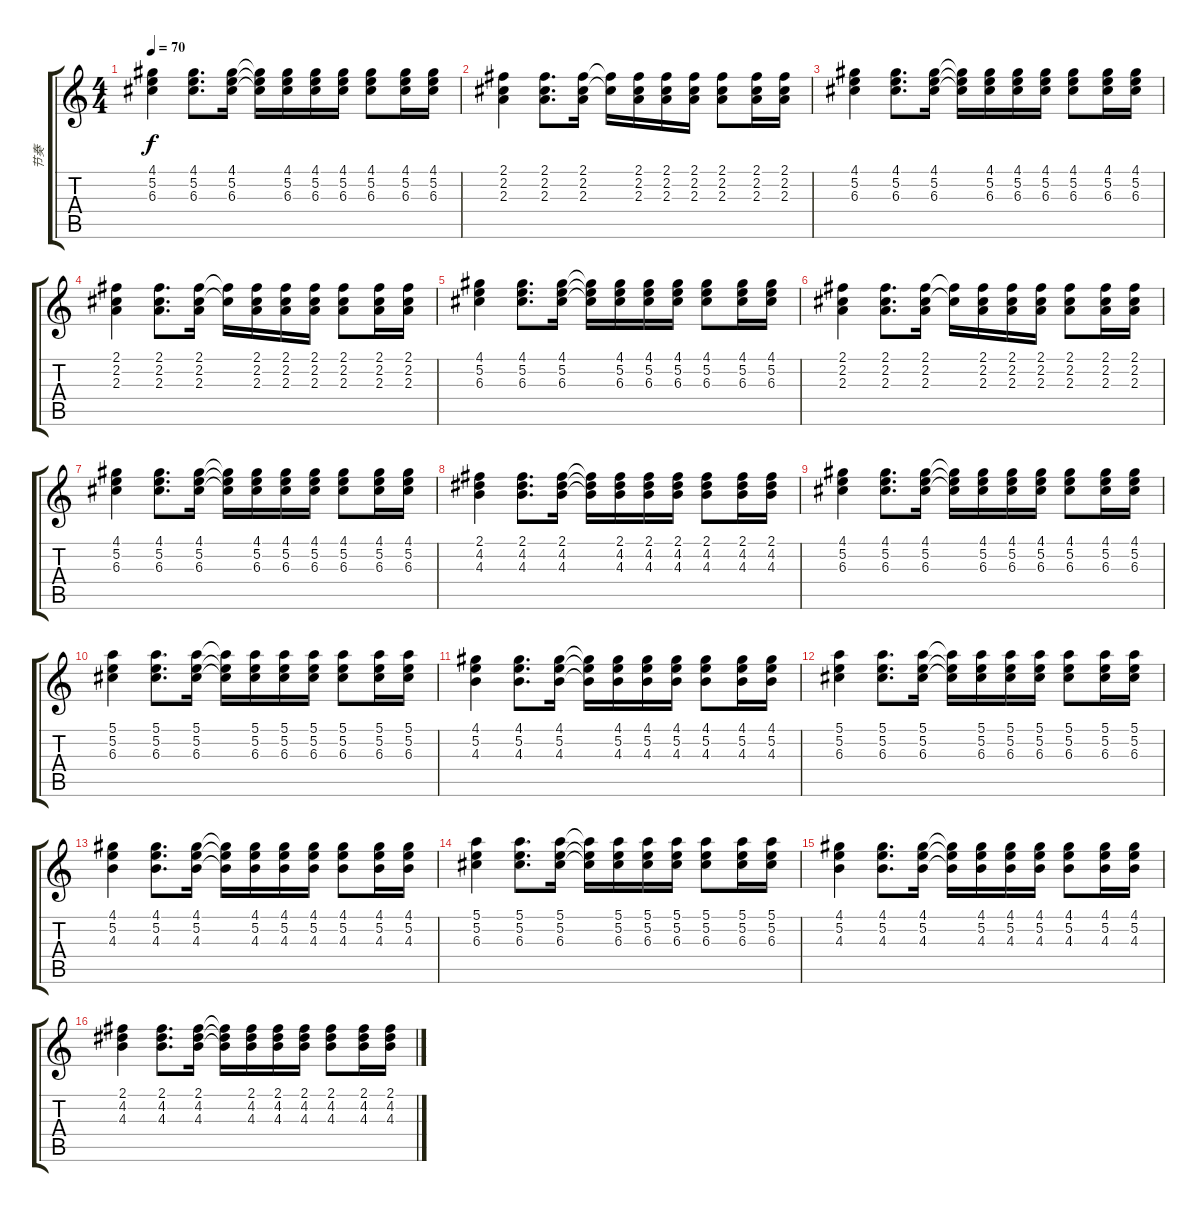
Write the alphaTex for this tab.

\track ("节奏" "节奏") {instrument acousticguitarsteel}
\staff {score tabs}
\tuning (E4 B3 G3 D3 A2 E2) {hide}
\ts (4 4)
\tempo 70
\clef g2
\ks c
(4.1 5.2 6.3).4{dy f volume 10} (4.1 5.2 6.3).8{d volume 8} (4.1 5.2 6.3).16{volume 7} (4.1{t} 5.2{t} 6.3{t}).16 (4.1 5.2 6.3).16{volume 5} (4.1 5.2 6.3).16 (4.1 5.2 6.3).16 (4.1 5.2 6.3).8{volume 9} (4.1 5.2 6.3).16{volume 8} (4.1 5.2 6.3).16 |
(2.1 2.2 2.3).4{volume 10} (2.1 2.2 2.3).8{d volume 8} (2.1 2.2 2.3).16{volume 7} (2.1{t} 2.2{t}).16 (2.1 2.2 2.3).16{volume 5} (2.1 2.2 2.3).16 (2.1 2.2 2.3).16 (2.1 2.2 2.3).8{volume 9} (2.1 2.2 2.3).16{volume 8} (2.1 2.2 2.3).16 |
(4.1 5.2 6.3).4{volume 10} (4.1 5.2 6.3).8{d volume 8} (4.1 5.2 6.3).16{volume 7} (4.1{t} 5.2{t} 6.3{t}).16 (4.1 5.2 6.3).16{volume 5} (4.1 5.2 6.3).16 (4.1 5.2 6.3).16 (4.1 5.2 6.3).8{volume 9} (4.1 5.2 6.3).16{volume 8} (4.1 5.2 6.3).16 |
(2.1 2.2 2.3).4{volume 10} (2.1 2.2 2.3).8{d volume 8} (2.1 2.2 2.3).16{volume 7} (2.1{t} 2.2{t}).16 (2.1 2.2 2.3).16{volume 5} (2.1 2.2 2.3).16 (2.1 2.2 2.3).16 (2.1 2.2 2.3).8{volume 9} (2.1 2.2 2.3).16{volume 8} (2.1 2.2 2.3).16 |
(4.1 5.2 6.3).4{volume 10} (4.1 5.2 6.3).8{d volume 8} (4.1 5.2 6.3).16{volume 7} (4.1{t} 5.2{t} 6.3{t}).16 (4.1 5.2 6.3).16{volume 5} (4.1 5.2 6.3).16 (4.1 5.2 6.3).16 (4.1 5.2 6.3).8{volume 9} (4.1 5.2 6.3).16{volume 8} (4.1 5.2 6.3).16 |
(2.1 2.2 2.3).4{volume 10} (2.1 2.2 2.3).8{d volume 8} (2.1 2.2 2.3).16{volume 7} (2.1{t} 2.2{t}).16 (2.1 2.2 2.3).16{volume 5} (2.1 2.2 2.3).16 (2.1 2.2 2.3).16 (2.1 2.2 2.3).8{volume 9} (2.1 2.2 2.3).16{volume 8} (2.1 2.2 2.3).16 |
(4.1 5.2 6.3).4{volume 10} (4.1 5.2 6.3).8{d volume 8} (4.1 5.2 6.3).16{volume 7} (4.1{t} 5.2{t} 6.3{t}).16 (4.1 5.2 6.3).16{volume 5} (4.1 5.2 6.3).16 (4.1 5.2 6.3).16 (4.1 5.2 6.3).8{volume 9} (4.1 5.2 6.3).16{volume 8} (4.1 5.2 6.3).16 |
(2.1 4.2 4.3).4{volume 10} (2.1 4.2 4.3).8{d volume 8} (2.1 4.2 4.3).16{volume 7} (2.1{t} 4.2{t} 4.3{t}).16 (2.1 4.2 4.3).16{volume 5} (2.1 4.2 4.3).16 (2.1 4.2 4.3).16 (2.1 4.2 4.3).8{volume 9} (2.1 4.2 4.3).16{volume 8} (2.1 4.2 4.3).16 |
(4.1 5.2 6.3).4{txt " " volume 10} (4.1 5.2 6.3).8{d volume 8} (4.1 5.2 6.3).16{volume 7} (4.1{t} 5.2{t} 6.3{t}).16 (4.1 5.2 6.3).16{volume 5} (4.1 5.2 6.3).16 (4.1 5.2 6.3).16 (4.1 5.2 6.3).8{volume 9} (4.1 5.2 6.3).16{volume 8} (4.1 5.2 6.3).16 |
(5.1 5.2 6.3).4{volume 10} (5.1 5.2 6.3).8{d volume 8} (5.1 5.2 6.3).16{volume 7} (5.1{t} 5.2{t} 6.3{t}).16 (5.1 5.2 6.3).16{volume 5} (5.1 5.2 6.3).16 (5.1 5.2 6.3).16 (5.1 5.2 6.3).8{volume 9} (5.1 5.2 6.3).16{volume 8} (5.1 5.2 6.3).16 |
(4.1 5.2 4.3).4{volume 10} (4.1 5.2 4.3).8{d volume 8} (4.1 5.2 4.3).16{volume 7} (4.1{t} 5.2{t} 4.3{t}).16 (4.1 5.2 4.3).16{volume 5} (4.1 5.2 4.3).16 (4.1 5.2 4.3).16 (4.1 5.2 4.3).8{volume 9} (4.1 5.2 4.3).16{volume 8} (4.1 5.2 4.3).16 |
(5.1 5.2 6.3).4{volume 10} (5.1 5.2 6.3).8{d volume 8} (5.1 5.2 6.3).16{volume 7} (5.1{t} 5.2{t} 6.3{t}).16 (5.1 5.2 6.3).16{volume 5} (5.1 5.2 6.3).16 (5.1 5.2 6.3).16 (5.1 5.2 6.3).8{volume 9} (5.1 5.2 6.3).16{volume 8} (5.1 5.2 6.3).16 |
(4.1 5.2 4.3).4{volume 10} (4.1 5.2 4.3).8{d volume 8} (4.1 5.2 4.3).16{volume 7} (4.1{t} 5.2{t} 4.3{t}).16 (4.1 5.2 4.3).16{volume 5} (4.1 5.2 4.3).16 (4.1 5.2 4.3).16 (4.1 5.2 4.3).8{volume 9} (4.1 5.2 4.3).16{volume 8} (4.1 5.2 4.3).16 |
(5.1 5.2 6.3).4{volume 10} (5.1 5.2 6.3).8{d volume 8} (5.1 5.2 6.3).16{volume 7} (5.1{t} 5.2{t} 6.3{t}).16 (5.1 5.2 6.3).16{volume 5} (5.1 5.2 6.3).16 (5.1 5.2 6.3).16 (5.1 5.2 6.3).8{volume 9} (5.1 5.2 6.3).16{volume 8} (5.1 5.2 6.3).16 |
(4.1 5.2 4.3).4{volume 10} (4.1 5.2 4.3).8{d volume 8} (4.1 5.2 4.3).16{volume 7} (4.1{t} 5.2{t} 4.3{t}).16 (4.1 5.2 4.3).16{volume 5} (4.1 5.2 4.3).16 (4.1 5.2 4.3).16 (4.1 5.2 4.3).8{volume 9} (4.1 5.2 4.3).16{volume 8} (4.1 5.2 4.3).16 |
(2.1 4.2 4.3).4{volume 10} (2.1 4.2 4.3).8{d volume 8} (2.1 4.2 4.3).16{volume 7} (2.1{t} 4.2{t} 4.3{t}).16 (2.1 4.2 4.3).16{volume 5} (2.1 4.2 4.3).16 (2.1 4.2 4.3).16 (2.1 4.2 4.3).8{volume 9} (2.1 4.2 4.3).16{volume 8} (2.1 4.2 4.3).16
